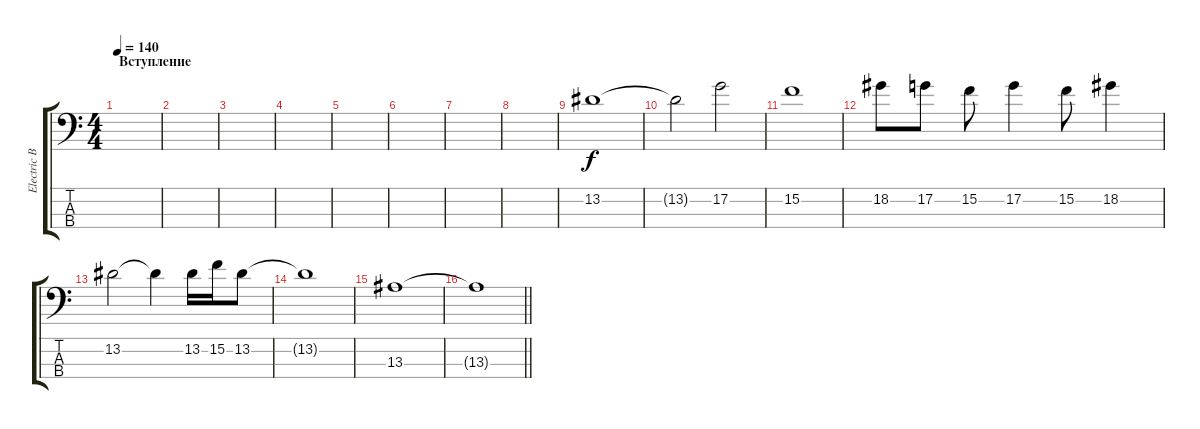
\track ("Electric Bass" "Electric B") {instrument electricbassfinger}
\staff {score tabs}
\tuning (G2 D2 A1 E1) {hide}
\ts (4 4)
\section ("" "Вступление")
\tempo 140
\clef f4
\ks c
|
|
|
|
|
|
|
|
13.2.1 |
13.2{t}.2 17.2.2 |
15.2.1 |
18.2.8 17.2.8 15.2.8 17.2.4 15.2.8 18.2.4 |
13.2.2 13.2{t}.4 13.2.16 15.2.16 13.2.8 |
13.2{t}.1 |
13.3.1 |
\barLineRight lightlight
13.3{t}.1
